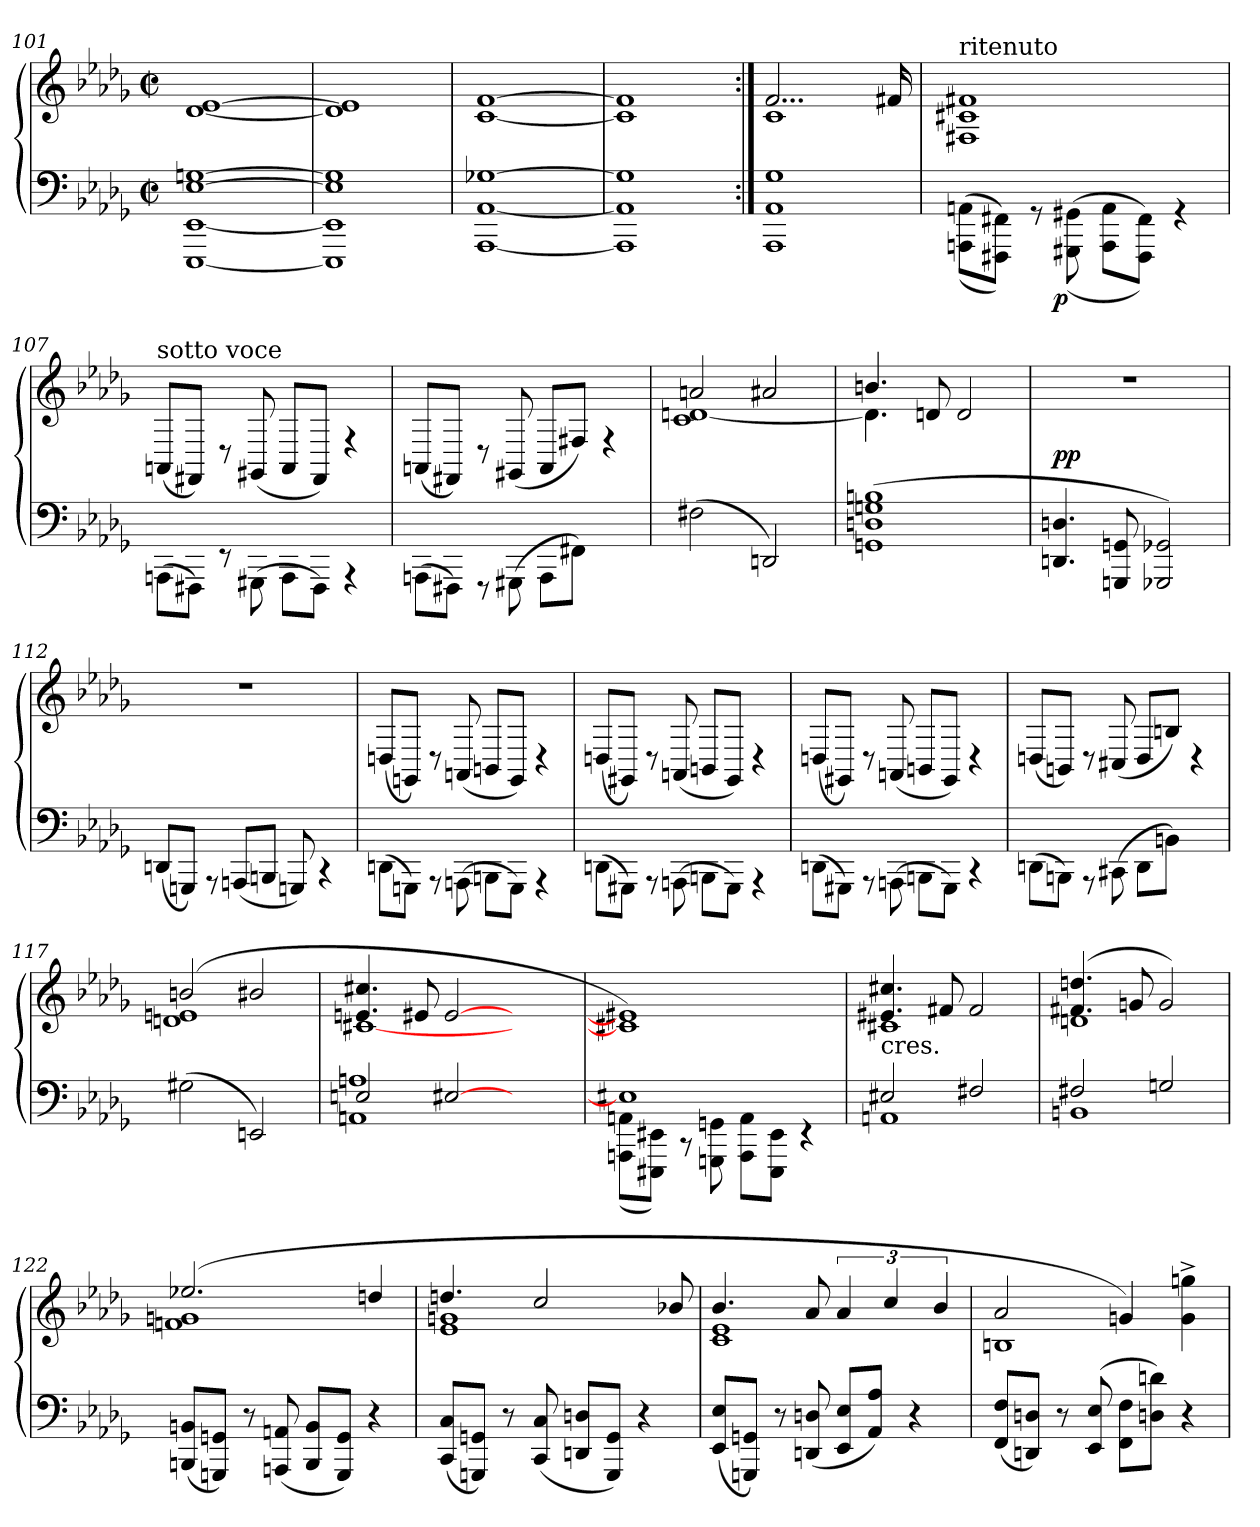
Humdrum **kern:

**kern	**kern	**dynam
*part1	*part1	*part1
*staff2	*staff1	*staff1/2
*clefF4	*clefG2	*
*k[b-e-a-d-g-]	*k[b-e-a-d-g-]	*
*b-:	*b-:	*
*M2/2	*M2/2	*
*met(c|)	*met(c|)	*
=101	=101	=101
[1Gn [1E- [1EE- [1EEE-	[1e- [1d-	.
=102	=102	=102
1Gn] 1E-] 1EE-] 1EEE-]	1e-] 1d-]	.
=103	=103	=103
[1G-X [1AA- [1AAA-	[1f [1c	.
=104	=104	=104
1G-] 1AA-] 1AAA-]	1f] 1c]	.
=105:|!	=105:|!	=105:|!
*	*^	*
1G- 1AA- 1AAA-	2...f	1c	.
.	16f#X	.	.
*	*v	*v	*
=106	=106	=106
!	!LO:TX:a:t=ritenuto	!
(>(<8AAn\ 8AAAn\L	1f#X\ 1c#X\ 1F#X\	.
8FF#X 8FFF#XJ))	.	.
8rGG	.	.
!	!	!LO:DY:b=2:rj
(>(<8GG#X\ 8GGG#X\	.	p
8AA\ 8AAA\L	.	.
8FF# 8FFF#J))	.	.
4rGG	.	.
=107	=107	=107
!	!LO:TX:a:t=sotto voce	!
(<8AAAn\L	(>8AAn/L	.
8FFF#XJ)	8FF#XJ)	.
8rEE	8rD	.
(<8GGG#X\	(>8GG#X/	.
8AAA\L	8AA/L	.
8FFF#\J)	8FF#/J)	.
4rAAA	4rF	.
=108	=108	=108
(<8AAAn\L	(>8AAn/L	.
8FFF#XJ)	8FF#XJ)	.
8rFFF	8rD	.
(<8GGG#X\	(>8GG#X/	.
8AAA\L	8AA/L	.
8FF#\J)	8F#X/J)	.
4ryy	4rF	.
=109	=109	=109
*	*^	*
(<2F#X\	2an/	[1dn 1c	.
2DDn/)	2a#X/	.	.
=110	=110	=110	=110
(<1Gn\ 1Dn\ 1GGn\ 1Bn\	4.bn	4.dn]	.
.	8d/	8ryy	.
.	2d/	2ryy	.
*	*v	*v	*
=111	=111	=111
4.Dn/ 4.DDn/	1r	pp
8GGn/ 8GGGn/	.	.
2GG- 2GGG-)	.	.
=112	=112	=112
(>8DDn/L	1r	.
8GGGnJ)	.	.
8rAAA	.	.
(>8AAAn/L	.	.
8BBBn/J	.	.
8GGGn/)	.	.
4rCC	.	.
=113	=113	=113
(<8DD\L	(>8Dn/L	.
8GGGn\J)	8GGn/J)	.
8rAAA	8rD	.
(<8AAAn\	(>8AAn/	.
8BBBn\L	8BBn/L	.
8GGG\J)	8GG/J)	.
4rAAA	4rD	.
=114	=114	=114
(<8DDn\L	(>8Dn/L	.
8GGG#X\J)	8GG#X/J)	.
8rAAA	8rD	.
(<8AAAn\	(>8AAn/	.
8BBBn\L	8BBn/L	.
8GGG#J)	8GG#J)	.
4rAAA	4rD	.
=115	=115	=115
(<8DDn\L	(>8Dn/L	.
8GGG#X\J)	8GG#X/J)	.
8rAAA	8rD	.
(<8AAAn\	(>8AAn/	.
8BBBn\L	8BBn/L	.
8GGG#J)	8GG#J)	.
4rCC	4rD	.
=116	=116	=116
(<8DDn\L	(>8Dn/L	.
8BBBn\J)	8BBn/J)	.
8rAAA	8rD	.
(<8CC#X\	(>8C#X/	.
8DD\L	8D/L	.
8BB\J)	8Bn/J)	.
4ryy	4rD	.
=117	=117	=117
*	*^	*
(>2G#X\	(>2bn	1en 1dn	.
2EEn/)	2b#X	.	.
=118	=118	=118	=118
*^	*	*	*
2En/	1An 1AAn	4.cc#X/ 4.en/	[1c#X	.
.	.	8e#X/	.	.
[2E#X/	.	[2e#/	.	.
2ryy	2ryy	2ryy	2ryy	.
*	*	*v	*v	*
=119	=119	=119	=119
1E#X]	(>8AAn\ 8AAAn\L	1e#X] 1c#X])	.
.	8EE#X 8EEE#XJ)	.	.
.	8rCC	.	.
.	8GGn\ 8GGGn\	.	.
.	8AA\ 8AAA\L	.	.
.	8EE# 8EEE#J	.	.
.	4r	.	.
=120	=120	=120	=120
*	*	*^	*
!	!	!LO:TX:c:t=cres.	!	!
2E#X/	1AAn	4.cc#X/ 4.e#X/	1c#X	.
.	.	8f#X/	.	.
2F#X/	.	2f#/	.	.
=121	=121	=121	=121	=121
2F#X/	1BBn	(>4.ddn/ 4.f#X/	1dn	.
.	.	8gn/	.	.
2Gn/	.	2g/)	.	.
*v	*v	*	*	*
=122	=122	=122	=122
(<8BBn/ 8BBBn/L	(>2.ee-X/	1gn 1fn	.
8GGn 8GGGnJ)	.	.	.
8r	.	.	.
(<8AAn/ 8AAAn/	.	.	.
8BB/ 8BBB/L	.	.	.
8GG 8GGGJ)	.	.	.
4r	4ddn/	.	.
=123	=123	=123	=123
(<8C/ 8CC/L	4.ddn/	1gn\ 1e-\	.
8GGn 8GGGnJ)	.	.	.
8r	.	.	.
(<8C/ 8CC/	2cc/	.	.
8Dn/ 8DDn/L	.	.	.
8GG 8GGGJ)	.	.	.
4r	.	.	.
.	8b-X/	.	.
=124	=124	=124	=124
(<8E-/ 8EE-/L	4.b-/	1e- 1c	.
8GGn 8GGGnJ)	.	.	.
8r	.	.	.
(<8Dn/ 8DDn/	8a-/	.	.
8E-/ 8EE-/L	6a-/	.	.
8A- 8AA-J)	.	.	.
.	6cc/	.	.
4r	.	.	.
.	6b-/	.	.
=125	=125	=125	=125
(<8F/ 8FF/L	2a-/	1Bn\	.
8Dn 8DDnJ)	.	.	.
8r	.	.	.
(>8E-/ 8EE-/	.	.	.
8F\ 8FF\L	4gn/)	.	.
8dn 8DnJ)	.	.	.
4r	4ggn^<\ 4g^<\	.	.
*	*v	*v	*
=	=	=
*-	*-	*-
